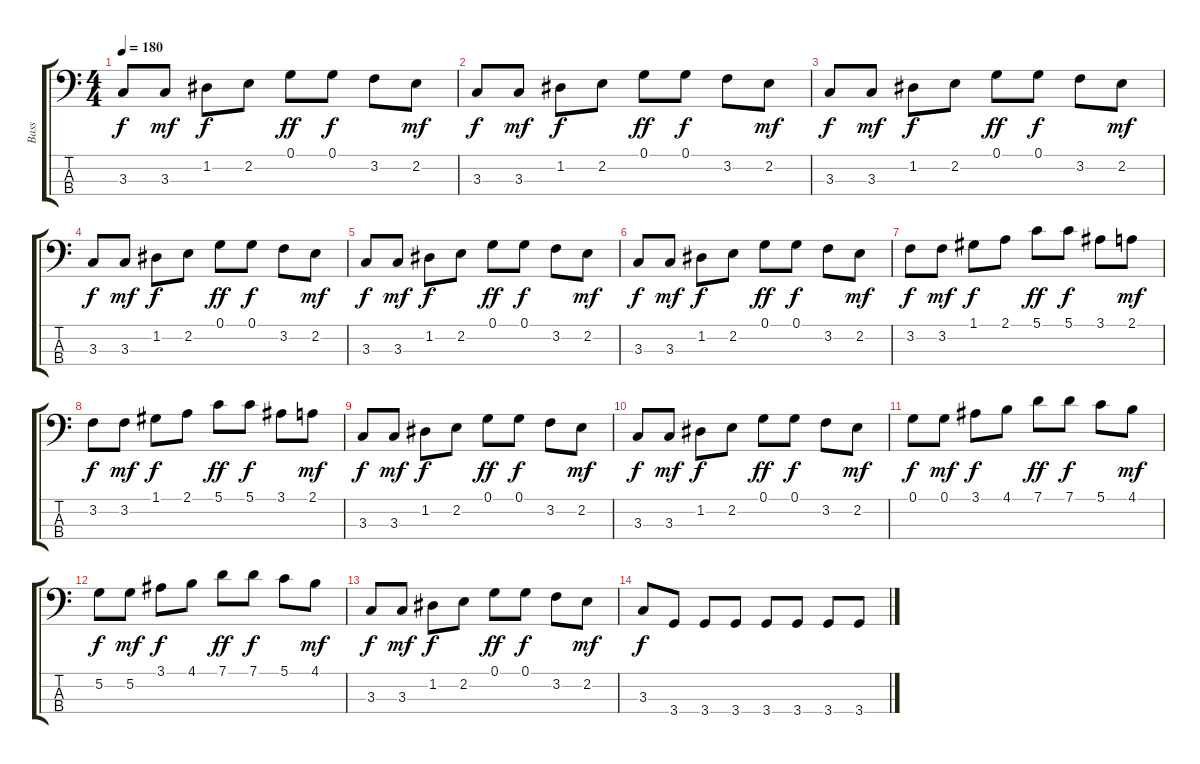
\track ("Bass" "Bass") {instrument electricbasspick}
\staff {score tabs}
\tuning (G2 D2 A1 E1) {hide}
\ts (4 4)
\tempo 180
\clef f4
\ks c
3.3.8{dy f} 3.3.8{dy mf} 1.2.8{dy f} 2.2.8 0.1.8{dy ff} 0.1.8{dy f} 3.2.8 2.2.8{dy mf} |
3.3.8{dy f} 3.3.8{dy mf} 1.2.8{dy f} 2.2.8 0.1.8{dy ff} 0.1.8{dy f} 3.2.8 2.2.8{dy mf} |
3.3.8{dy f} 3.3.8{dy mf} 1.2.8{dy f} 2.2.8 0.1.8{dy ff} 0.1.8{dy f} 3.2.8 2.2.8{dy mf} |
3.3.8{dy f} 3.3.8{dy mf} 1.2.8{dy f} 2.2.8 0.1.8{dy ff} 0.1.8{dy f} 3.2.8 2.2.8{dy mf} |
3.3.8{dy f} 3.3.8{dy mf} 1.2.8{dy f} 2.2.8 0.1.8{dy ff} 0.1.8{dy f} 3.2.8 2.2.8{dy mf} |
3.3.8{dy f} 3.3.8{dy mf} 1.2.8{dy f} 2.2.8 0.1.8{dy ff} 0.1.8{dy f} 3.2.8 2.2.8{dy mf} |
3.2.8{dy f} 3.2.8{dy mf} 1.1.8{dy f} 2.1.8 5.1.8{dy ff} 5.1.8{dy f} 3.1.8 2.1.8{dy mf} |
3.2.8{dy f} 3.2.8{dy mf} 1.1.8{dy f} 2.1.8 5.1.8{dy ff} 5.1.8{dy f} 3.1.8 2.1.8{dy mf} |
3.3.8{dy f} 3.3.8{dy mf} 1.2.8{dy f} 2.2.8 0.1.8{dy ff} 0.1.8{dy f} 3.2.8 2.2.8{dy mf} |
3.3.8{dy f} 3.3.8{dy mf} 1.2.8{dy f} 2.2.8 0.1.8{dy ff} 0.1.8{dy f} 3.2.8 2.2.8{dy mf} |
0.1.8{dy f} 0.1.8{dy mf} 3.1.8{dy f} 4.1.8 7.1.8{dy ff} 7.1.8{dy f} 5.1.8 4.1.8{dy mf} |
5.2.8{dy f} 5.2.8{dy mf} 3.1.8{dy f} 4.1.8 7.1.8{dy ff} 7.1.8{dy f} 5.1.8 4.1.8{dy mf} |
3.3.8{dy f} 3.3.8{dy mf} 1.2.8{dy f} 2.2.8 0.1.8{dy ff} 0.1.8{dy f} 3.2.8 2.2.8{dy mf} |
3.3.8{dy f} 3.4.8 3.4.8 3.4.8 3.4.8 3.4.8 3.4.8 3.4.8
